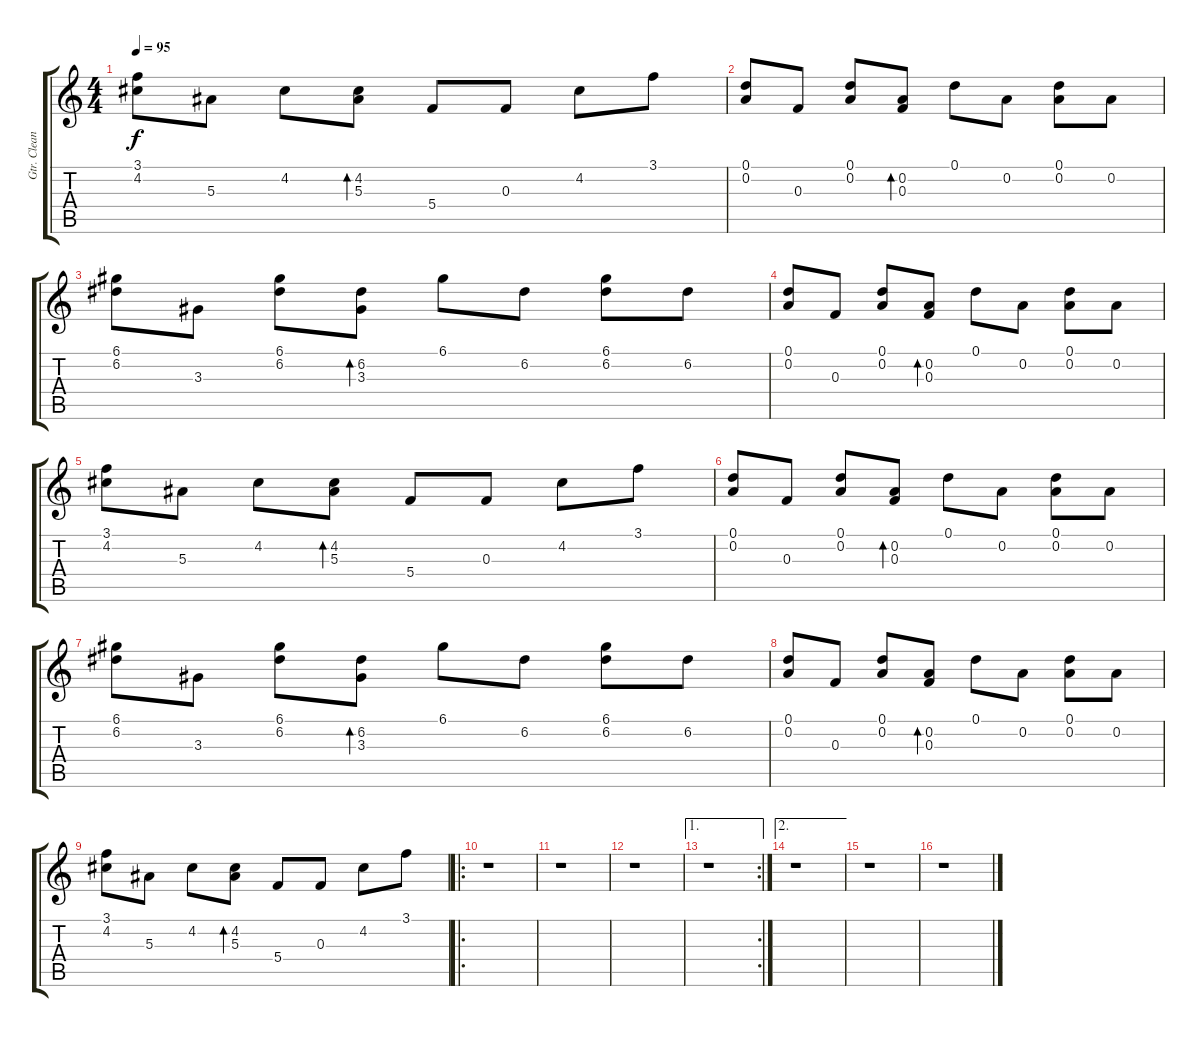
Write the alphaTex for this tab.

\track ("Gtr. Clean" "Gtr. Clean") {instrument electricguitarclean}
\staff {score tabs}
\tuning (D4 A3 F3 C3 G2 D2) {hide}
\ts (4 4)
\tempo 95
\clef g2
\ks c
(3.1 4.2).8{dy f} 5.3.8 4.2.8 (4.2 5.3).8{bd 60} 5.4.8 0.3.8 4.2.8 3.1.8 |
(0.1 0.2).8 0.3.8 (0.1 0.2).8 (0.2 0.3).8{bd 60} 0.1.8 0.2.8 (0.1 0.2).8 0.2.8 |
(6.1 6.2).8 3.3.8 (6.1 6.2).8 (6.2 3.3).8{bd 60} 6.1.8 6.2.8 (6.1 6.2).8 6.2.8 |
(0.1 0.2).8 0.3.8 (0.1 0.2).8 (0.2 0.3).8{bd 60} 0.1.8 0.2.8 (0.1 0.2).8 0.2.8 |
(3.1 4.2).8 5.3.8 4.2.8 (4.2 5.3).8{bd 60} 5.4.8 0.3.8 4.2.8 3.1.8 |
(0.1 0.2).8 0.3.8 (0.1 0.2).8 (0.2 0.3).8{bd 60} 0.1.8 0.2.8 (0.1 0.2).8 0.2.8 |
(6.1 6.2).8 3.3.8 (6.1 6.2).8 (6.2 3.3).8{bd 60} 6.1.8 6.2.8 (6.1 6.2).8 6.2.8 |
(0.1 0.2).8 0.3.8 (0.1 0.2).8 (0.2 0.3).8{bd 60} 0.1.8 0.2.8 (0.1 0.2).8 0.2.8 |
(3.1 4.2).8 5.3.8 4.2.8 (4.2 5.3).8{bd 60} 5.4.8 0.3.8 4.2.8 3.1.8 |
\ro
r.1 |
r.1 |
r.1 |
\ae 1
\rc 2
r.1 |
\ae 2
r.1 |
r.1 |
r.1
